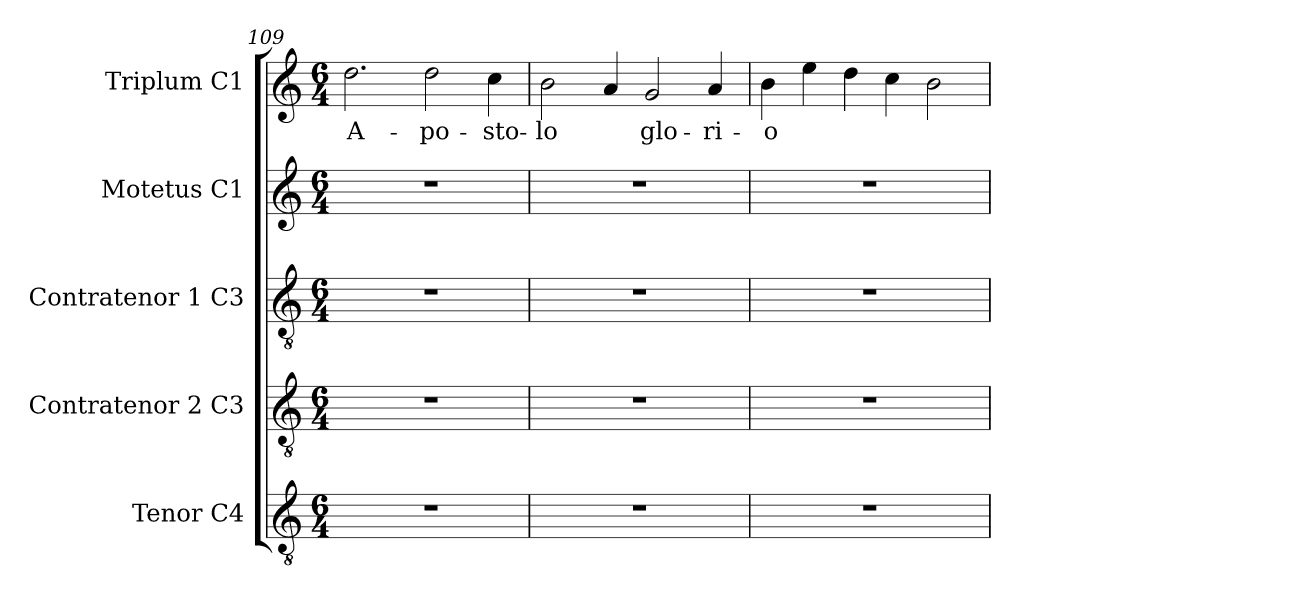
**kern	**kern	**kern	**kern	**kern	**text
*part5	*part4	*part3	*part2	*part1	*part1
*staff5	*staff4	*staff3	*staff2	*staff1	*staff1
*I"Tenor  C4	*I"Contratenor 2  C3	*I"Contratenor 1  C3	*I"Motetus  C1	*I"Triplum  C1	*
*I'T	*I'Ct2	*I'Ct1	*I'Mot	*I'Tr	*
*clefGv2	*clefGv2	*clefGv2	*clefG2	*clefG2	*
*k[]	*k[]	*k[]	*k[]	*k[]	*
*C:	*C:	*C:	*C:	*C:	*
*M6/4	*M6/4	*M6/4	*M6/4	*M6/4	*
=109	=109	=109	=109	=109	=109
!	!	!	!	!	!LO:LY:b:cj
1.r	1.r	1.r	1.r	2.dd\	-A-
!	!	!	!	!	!LO:LY:b:cj
.	.	.	.	2dd\	-po-
!	!	!	!	!	!LO:LY:b:cj
.	.	.	.	4cc\	-sto-
=110	=110	=110	=110	=110	=110
!	!	!	!	!	!LO:LY:b:cj
1.r	1.r	1.r	1.r	2b\	-lo
!	!	!	!	!	!LO:LY:b:cj
.	.	.	.	4a/	.
!	!	!	!	!	!LO:LY:b:cj
.	.	.	.	2g/	glo-
!	!	!	!	!	!LO:LY:b:cj
.	.	.	.	4a/	-ri-
=111	=111	=111	=111	=111	=111
!	!	!	!	!	!LO:LY:b:cj
1.r	1.r	1.r	1.r	4b\	-o-
!	!	!	!	!	!LO:LY:b:cj
.	.	.	.	4ee\	--
!	!	!	!	!	!LO:LY:b:cj
.	.	.	.	4dd\	--
!	!	!	!	!	!LO:LY:b:cj
.	.	.	.	4cc\	--
!	!	!	!	!	!LO:LY:b:cj
.	.	.	.	2b\	--
=	=	=	=	=	=
*-	*-	*-	*-	*-	*-
